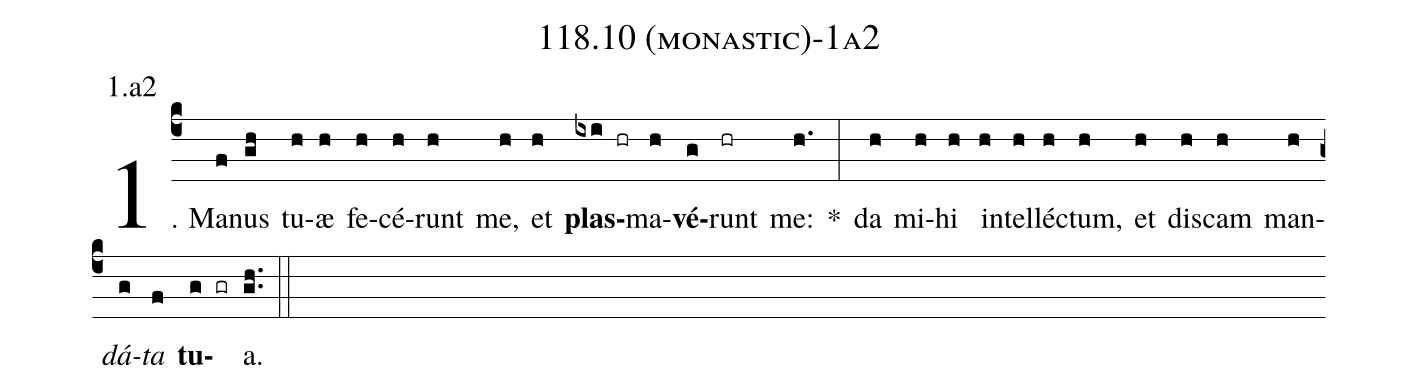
name: 118.10 (monastic)-1a2;
annotation: 1.a2;
%%
(c4)1. Ma(f)nus(gh) tu(h)æ(h) fe(h)cé(h)runt(h) me,(h) et(h) <b>plas</b>(ixi hr)ma(h)<b>vé</b>(g)runt(hr) me:(h.) *(:) da(h) mi(h)hi(h) in(h)tel(h)léc(h)tum,(h) et(h) dis(h)cam(h) man(h)<i>dá</i>(g)<i>ta</i>(f) <b>tu</b>(g gr)a.(gh..) (::)
